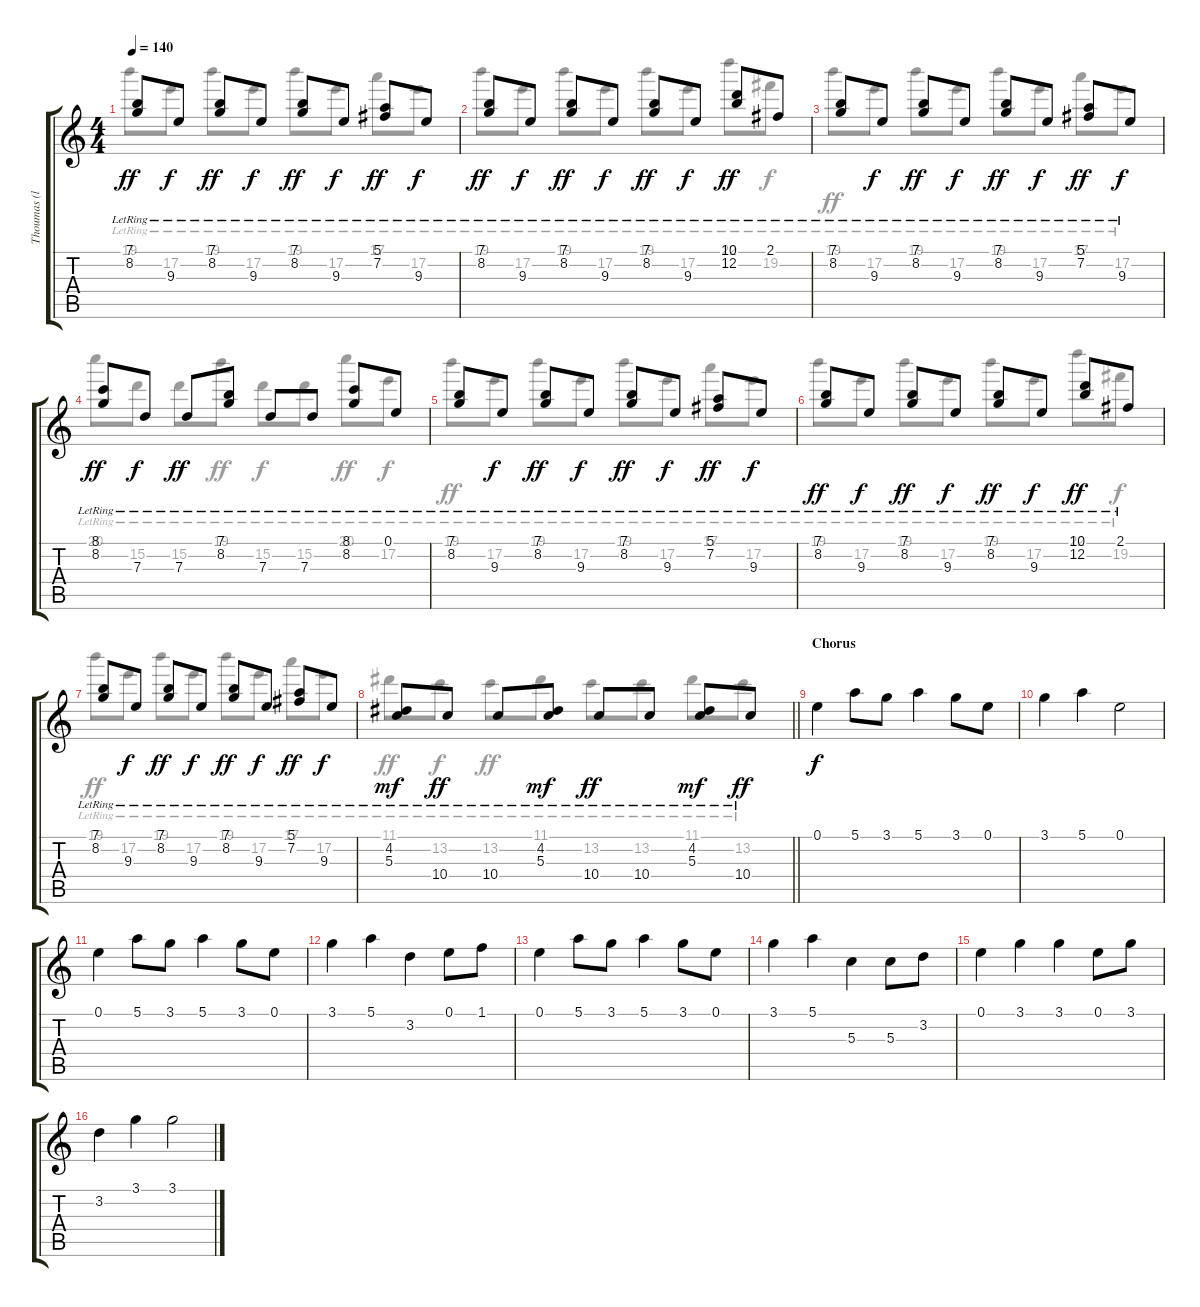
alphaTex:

\track ("Thoumas (leads)" "Thoumas (l") {instrument brightacousticpiano}
\staff {score tabs}
\tuning (E5 B4 G4 D4 A3 E3) {hide}
\voice
\ts (4 4)
\tempo 140
\clef g2
\ks aminor
(7.1{lr} 8.2{lr}).8{dy ff} 9.3{lr}.8{dy f} (7.1{lr} 8.2{lr}).8{dy ff} 9.3{lr}.8{dy f} (7.1{lr} 8.2{lr}).8{dy ff} 9.3{lr}.8{dy f} (5.1{lr} 7.2{lr}).8{dy ff} 9.3{lr}.8{dy f} |
(7.1{lr} 8.2{lr}).8{dy ff} 9.3{lr}.8{dy f} (7.1{lr} 8.2{lr}).8{dy ff} 9.3{lr}.8{dy f} (7.1{lr} 8.2{lr}).8{dy ff} 9.3{lr}.8{dy f} (10.1{lr} 12.2{lr}).8{dy ff} 2.1{lr}.8 |
(7.1{lr} 8.2{lr}).8 9.3{lr}.8{dy f} (7.1{lr} 8.2{lr}).8{dy ff} 9.3{lr}.8{dy f} (7.1{lr} 8.2{lr}).8{dy ff} 9.3{lr}.8{dy f} (5.1{lr} 7.2{lr}).8{dy ff} 9.3{lr}.8{dy f} |
(8.1{lr} 8.2{lr}).8{dy ff} 7.3{lr}.8{dy f} 7.3{lr}.8{dy ff} (7.1{lr} 8.2{lr}).8 7.3{lr}.8 7.3{lr}.8 (8.1{lr} 8.2{lr}).8 0.1{lr}.8 |
(7.1{lr} 8.2{lr}).8 9.3{lr}.8{dy f} (7.1{lr} 8.2{lr}).8{dy ff} 9.3{lr}.8{dy f} (7.1{lr} 8.2{lr}).8{dy ff} 9.3{lr}.8{dy f} (5.1{lr} 7.2{lr}).8{dy ff} 9.3{lr}.8{dy f} |
(7.1{lr} 8.2{lr}).8{dy ff} 9.3{lr}.8{dy f} (7.1{lr} 8.2{lr}).8{dy ff} 9.3{lr}.8{dy f} (7.1{lr} 8.2{lr}).8{dy ff} 9.3{lr}.8{dy f} (10.1{lr} 12.2{lr}).8{dy ff} 2.1{lr}.8 |
(7.1{lr} 8.2{lr}).8 9.3{lr}.8{dy f} (7.1{lr} 8.2{lr}).8{dy ff} 9.3{lr}.8{dy f} (7.1{lr} 8.2{lr}).8{dy ff} 9.3{lr}.8{dy f} (5.1{lr} 7.2{lr}).8{dy ff} 9.3{lr}.8{dy f} |
\barLineRight lightlight
(4.2{lr} 5.3{lr}).8{dy mf} 10.4{lr}.8{dy ff} 10.4{lr}.8 (4.2{lr} 5.3{lr}).8{dy mf} 10.4{lr}.8{dy ff} 10.4{lr}.8 (4.2{lr} 5.3{lr}).8{dy mf} 10.4{lr}.8{dy ff} |
\section ("" "Chorus")
0.1.4{dy f volume 16 instrument stringensemble1} 5.1.8 3.1.8 5.1.4 3.1.8 0.1.8 |
3.1.4 5.1.4 0.1.2 |
0.1.4 5.1.8 3.1.8 5.1.4 3.1.8 0.1.8 |
3.1.4 5.1.4 3.2.4 0.1.8 1.1.8 |
0.1.4 5.1.8 3.1.8 5.1.4 3.1.8 0.1.8 |
3.1.4 5.1.4 5.3.4 5.3.8 3.2.8 |
0.1.4 3.1.4 3.1.4 0.1.8 3.1.8 |
3.2.4 3.1.4 3.1.2
\voice
\clef g2
\ottava regular
\simile none
\ks aminor
19.1{lr}.8{dy ff} 17.2{lr}.8{dy f} 19.1{lr}.8{dy ff} 17.2{lr}.8{dy f} 19.1{lr}.8{dy ff} 17.2{lr}.8{dy f} 17.1{lr}.8{dy ff} 17.2{lr}.8{dy f} |
19.1{lr}.8{dy ff} 17.2{lr}.8{dy f} 19.1{lr}.8{dy ff} 17.2{lr}.8{dy f} 19.1{lr}.8{dy ff} 17.2{lr}.8{dy f} 22.1{lr}.8{dy ff} 19.2{lr}.8{dy f} |
19.1{lr}.8{dy ff} 17.2{lr}.8{dy f} 19.1{lr}.8{dy ff} 17.2{lr}.8{dy f} 19.1{lr}.8{dy ff} 17.2{lr}.8{dy f} 17.1{lr}.8{dy ff} 17.2{lr}.8{dy f} |
20.1{lr}.8{dy ff} 15.2{lr}.8{dy f} 15.2{lr}.8 19.1{lr}.8{dy ff} 15.2{lr}.8{dy f} 15.2{lr}.8 20.1{lr}.8{dy ff} 17.2{lr}.8{dy f} |
19.1{lr}.8{dy ff} 17.2{lr}.8{dy f} 19.1{lr}.8{dy ff} 17.2{lr}.8{dy f} 19.1{lr}.8{dy ff} 17.2{lr}.8{dy f} 17.1{lr}.8{dy ff} 17.2{lr}.8{dy f} |
19.1{lr}.8{dy ff} 17.2{lr}.8{dy f} 19.1{lr}.8{dy ff} 17.2{lr}.8{dy f} 19.1{lr}.8{dy ff} 17.2{lr}.8{dy f} 22.1{lr}.8{dy ff} 19.2{lr}.8{dy f} |
19.1{lr}.8{dy ff} 17.2{lr}.8{dy f} 19.1{lr}.8{dy ff} 17.2{lr}.8{dy f} 19.1{lr}.8{dy ff} 17.2{lr}.8{dy f} 17.1{lr}.8{dy ff} 17.2{lr}.8{dy f} |
\barLineRight lightlight
11.1{lr}.8{dy ff} 13.2{lr}.8{dy f} 13.2{lr}.8{dy ff} 11.1{lr}.8 13.2{lr}.8 13.2{lr}.8 11.1{lr}.8 13.2{lr}.8 |
|
|
|
|
|
|
|
